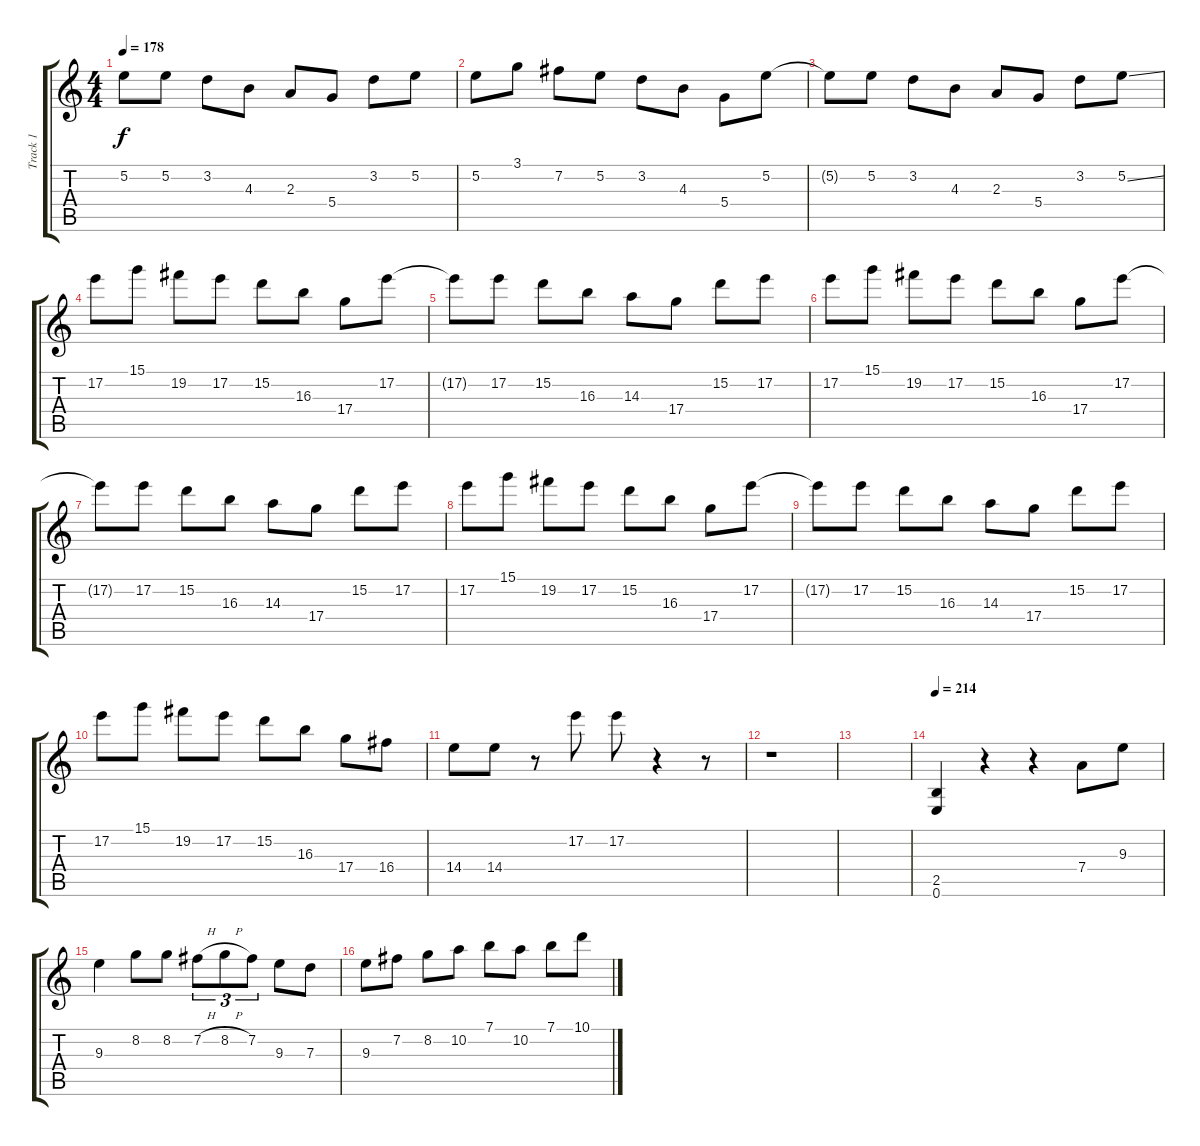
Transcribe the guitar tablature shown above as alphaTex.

\track ("Track 1" "Track 1") {instrument distortionguitar}
\staff {score tabs}
\tuning (E4 B3 G3 D3 A2 E2) {hide}
\ts (4 4)
\tempo 178
\clef g2
\ks c
5.2{t}.8{dy f} 5.2.8 3.2.8 4.3.8 2.3.8 5.4.8 3.2.8 5.2.8 |
5.2.8 3.1.8 7.2.8 5.2.8 3.2.8 4.3.8 5.4.8 5.2.8 |
5.2{t}.8 5.2.8 3.2.8 4.3.8 2.3.8 5.4.8 3.2.8 5.2{ss}.8 |
17.2.8 15.1.8 19.2.8 17.2.8 15.2.8 16.3.8 17.4.8 17.2.8 |
17.2{t}.8 17.2.8 15.2.8 16.3.8 14.3.8 17.4.8 15.2.8 17.2.8 |
17.2.8 15.1.8 19.2.8 17.2.8 15.2.8 16.3.8 17.4.8 17.2.8 |
17.2{t}.8 17.2.8 15.2.8 16.3.8 14.3.8 17.4.8 15.2.8 17.2.8 |
17.2.8 15.1.8 19.2.8 17.2.8 15.2.8 16.3.8 17.4.8 17.2.8 |
17.2{t}.8 17.2.8 15.2.8 16.3.8 14.3.8 17.4.8 15.2.8 17.2.8 |
17.2.8 15.1.8 19.2.8 17.2.8 15.2.8 16.3.8 17.4.8 16.4.8 |
14.4.8 14.4.8 r.8 17.2.8 17.2.8 r.4 r.8 |
r.1 |
|
\tempo 214
(2.5 0.6).4 r.4{txt ""} r.4 7.4.8 9.3.8 |
9.3.4 8.2.8 8.2.8 7.2{h}.8{tu (3 2)} 8.2{h}.8{tu (3 2)} 7.2.8{tu (3 2)} 9.3.8 7.3.8 |
9.3.8 7.2.8 8.2.8 10.2.8 7.1.8 10.2.8 7.1.8 10.1.8
